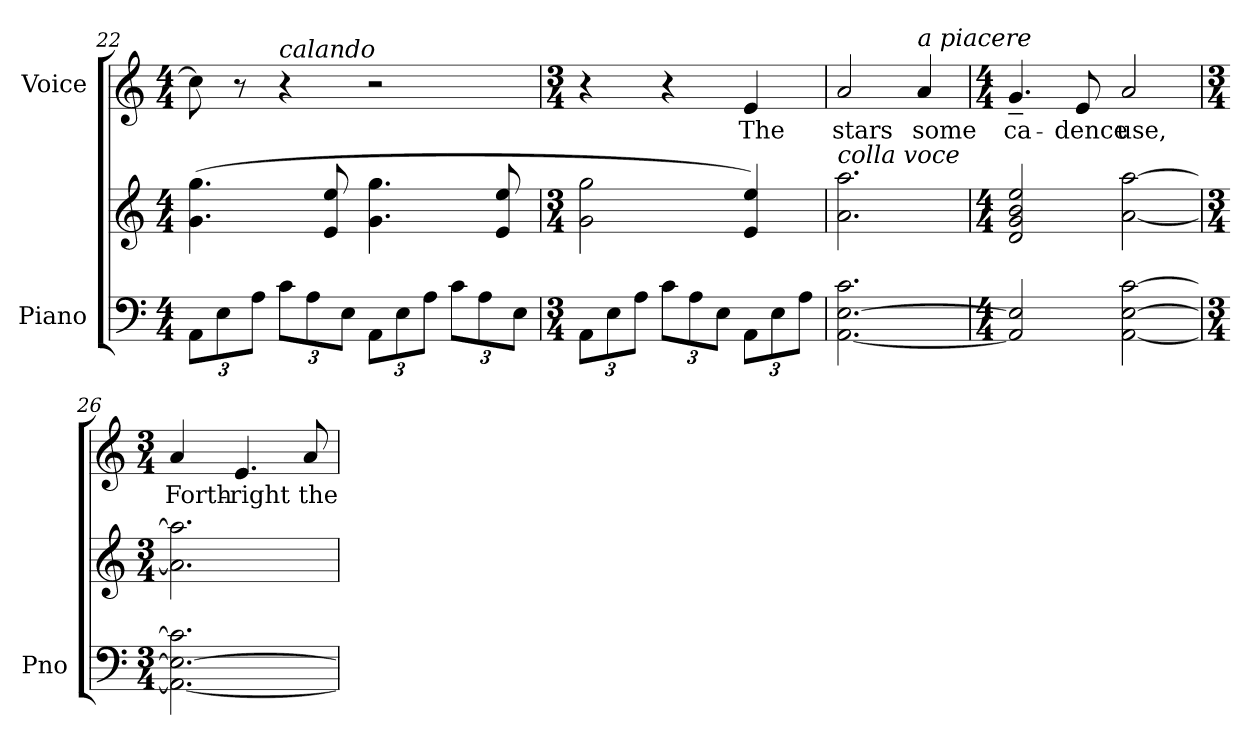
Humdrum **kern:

**kern	**kern	**kern	**text	**dynam
*part2	*part2	*part1	*part1	*part1
*staff3	*staff2	*staff1	*staff1	*staff1
*I"Piano	*	*I"Voice	*	*
*I'Pno	*	*	*	*
*clefF4	*clefG2	*clefG2	*	*
*k[]	*k[]	*k[]	*	*
*M4/4	*M4/4	*M4/4	*	*
*Xbrackettup	*	*	*	*
=22	=22	=22	=22	=22
12AA\L	(4.g\ 4.gg\	8cc\]	.	.
12E\	.	.	.	.
.	.	8r	.	.
12A\J	.	.	.	.
!	!	!LO:TX:i:t=calando	!	!
12c\L	.	4r	.	.
12A\	.	.	.	.
.	8e/ 8ee/	.	.	.
12E\J	.	.	.	.
12AA\L	4.g\ 4.gg\	2r	.	.
12E\	.	.	.	.
12A\J	.	.	.	.
12c\L	.	.	.	.
12A\	.	.	.	.
.	8e/ 8ee/	.	.	.
12E\J	.	.	.	.
=23	=23	=23	=23	=23
*M3/4	*M3/4	*M3/4	*	*
12AA\L	2g\ 2gg\	4r	.	.
12E\	.	.	.	.
12A\J	.	.	.	.
12c\L	.	4r	.	.
12A\	.	.	.	.
12E\J	.	.	.	.
!	!	!	!	!LO:DY:a
!	!	!	!	!LO:DY:n=1:a
12AA\L	4e/ 4ee/)	4e/	The	p other-dynamics
12E\	.	.	.	.
12A\J	.	.	.	.
=24	=24	=24	=24	=24
!	!LO:TX:i:t=colla voce	!	!	!
[2.AA\ [2.E\ 2.c\	2.a\ 2.aa\	2a/	stars	.
!	!	!LO:TX:i:t=a piacere	!	!
.	.	4a/	some	.
=25	=25	=25	=25	=25
*M4/4	*M4/4	*M4/4	*	*
2AA/] 2E/]	2d/ 2g/ 2b/ 2ee/	4.g~>/	ca-	.
.	.	8e/	-dence	.
[2AA\ [2E\ [2c\	[2a\ [2aa\	2a/	use,	.
=26	=26	=26	=26	=26
*M3/4	*M3/4	*M3/4	*	*
2.AA\_ 2.E\_ 2.c\]	2.a\] 2.aa\]	4a/	Forth-	.
.	.	4.e/	-right	.
.	.	8a/	the	.
=	=	=	=	=
*-	*-	*-	*-	*-
